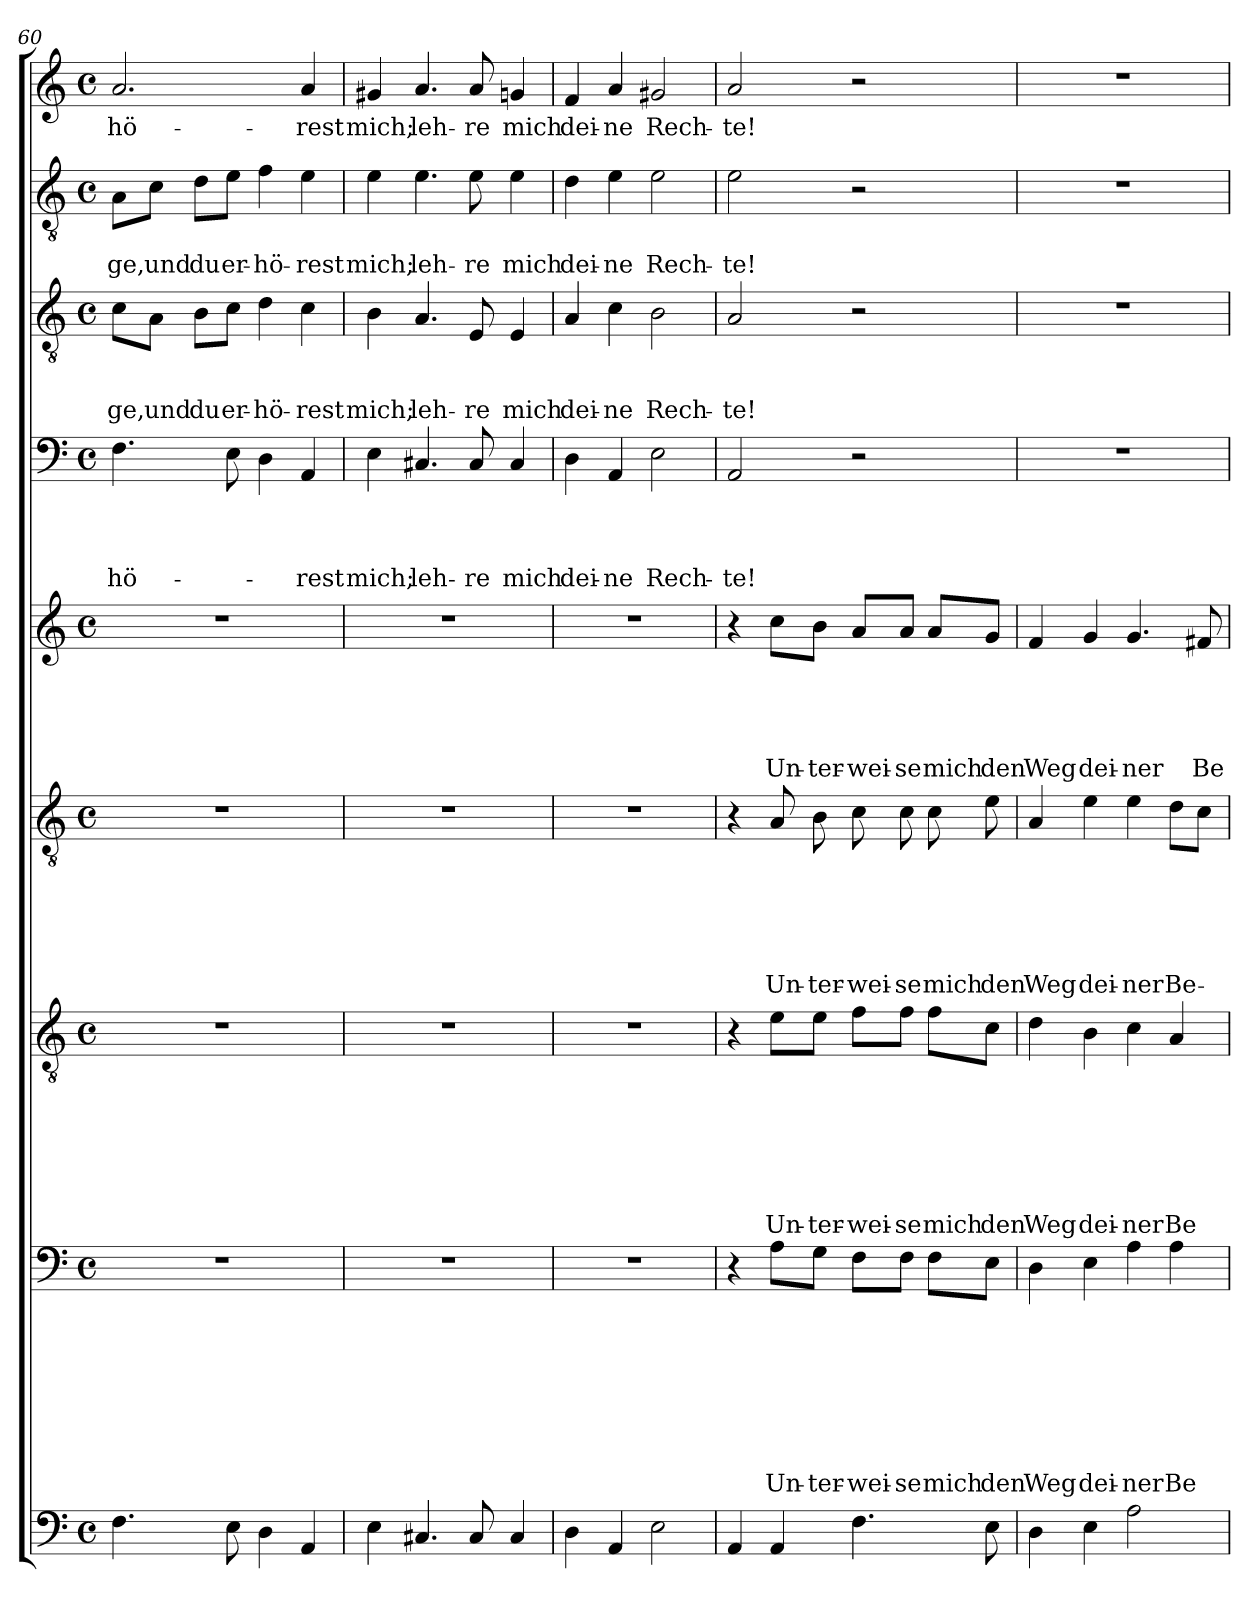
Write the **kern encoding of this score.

**kern	**kern	**text	**text	**text	**text	**text	**text	**text	**text	**kern	**text	**text	**text	**text	**text	**text	**text	**kern	**text	**text	**text	**text	**text	**text	**kern	**text	**text	**text	**text	**text	**kern	**text	**text	**text	**text	**kern	**text	**text	**text	**kern	**text	**text	**kern	**text
*part9	*part8	*part8	*part8	*part8	*part8	*part8	*part8	*part8	*part8	*part7	*part7	*part7	*part7	*part7	*part7	*part7	*part7	*part6	*part6	*part6	*part6	*part6	*part6	*part6	*part5	*part5	*part5	*part5	*part5	*part5	*part4	*part4	*part4	*part4	*part4	*part3	*part3	*part3	*part3	*part2	*part2	*part2	*part1	*part1
*staff9	*staff8	*staff8	*staff8	*staff8	*staff8	*staff8	*staff8	*staff8	*staff8	*staff7	*staff7	*staff7	*staff7	*staff7	*staff7	*staff7	*staff7	*staff6	*staff6	*staff6	*staff6	*staff6	*staff6	*staff6	*staff5	*staff5	*staff5	*staff5	*staff5	*staff5	*staff4	*staff4	*staff4	*staff4	*staff4	*staff3	*staff3	*staff3	*staff3	*staff2	*staff2	*staff2	*staff1	*staff1
!!LO:PB:g=z
*clefF4	*clefF4	*	*	*	*	*	*	*	*	*clefGv2	*	*	*	*	*	*	*	*clefGv2	*	*	*	*	*	*	*clefG2	*	*	*	*	*	*clefF4	*	*	*	*	*clefGv2	*	*	*	*clefGv2	*	*	*clefG2	*
*k[]	*k[]	*	*	*	*	*	*	*	*	*k[]	*	*	*	*	*	*	*	*k[]	*	*	*	*	*	*	*k[]	*	*	*	*	*	*k[]	*	*	*	*	*k[]	*	*	*	*k[]	*	*	*k[]	*
*C:	*C:	*	*	*	*	*	*	*	*	*C:	*	*	*	*	*	*	*	*C:	*	*	*	*	*	*	*C:	*	*	*	*	*	*C:	*	*	*	*	*C:	*	*	*	*C:	*	*	*C:	*
*M4/4	*M4/4	*	*	*	*	*	*	*	*	*M4/4	*	*	*	*	*	*	*	*M4/4	*	*	*	*	*	*	*M4/4	*	*	*	*	*	*M4/4	*	*	*	*	*M4/4	*	*	*	*M4/4	*	*	*M4/4	*
*met(c)	*met(c)	*	*	*	*	*	*	*	*	*met(c)	*	*	*	*	*	*	*	*met(c)	*	*	*	*	*	*	*met(c)	*	*	*	*	*	*met(c)	*	*	*	*	*met(c)	*	*	*	*met(c)	*	*	*met(c)	*
=60	=60	=60	=60	=60	=60	=60	=60	=60	=60	=60	=60	=60	=60	=60	=60	=60	=60	=60	=60	=60	=60	=60	=60	=60	=60	=60	=60	=60	=60	=60	=60	=60	=60	=60	=60	=60	=60	=60	=60	=60	=60	=60	=60	=60
!	!	!	!	!	!	!	!	!	!	!	!	!	!	!	!	!	!	!	!	!	!	!	!	!	!	!	!	!	!	!	!	!	!	!	!LO:LY:b	!	!	!	!LO:LY:b	!	!	!LO:LY:b	!	!LO:LY:b
4.F\	1r	.	.	.	.	.	.	.	.	1r	.	.	.	.	.	.	.	1r	.	.	.	.	.	.	1r	.	.	.	.	.	4.F\	.	.	.	-hö-	8c\L	.	.	-ge,	8A\L	.	-ge,	2.a/	-hö-
!	!	!	!	!	!	!	!	!	!	!	!	!	!	!	!	!	!	!	!	!	!	!	!	!	!	!	!	!	!	!	!	!	!	!	!	!	!	!	!LO:LY:b	!	!	!LO:LY:b	!	!
.	.	.	.	.	.	.	.	.	.	.	.	.	.	.	.	.	.	.	.	.	.	.	.	.	.	.	.	.	.	.	.	.	.	.	.	8A\J	.	.	und	8c\J	.	und	.	.
!	!	!	!	!	!	!	!	!	!	!	!	!	!	!	!	!	!	!	!	!	!	!	!	!	!	!	!	!	!	!	!	!	!	!	!	!	!	!	!LO:LY:b	!	!	!LO:LY:b	!	!
.	.	.	.	.	.	.	.	.	.	.	.	.	.	.	.	.	.	.	.	.	.	.	.	.	.	.	.	.	.	.	.	.	.	.	.	8B\L	.	.	du	8d\L	.	du	.	.
!	!	!	!	!	!	!	!	!	!	!	!	!	!	!	!	!	!	!	!	!	!	!	!	!	!	!	!	!	!	!	!	!	!	!	!	!	!	!	!LO:LY:b	!	!	!LO:LY:b	!	!
8E\	.	.	.	.	.	.	.	.	.	.	.	.	.	.	.	.	.	.	.	.	.	.	.	.	.	.	.	.	.	.	8E\	.	.	.	.	8c\J	.	.	er-	8e\J	.	er-	.	.
!	!	!	!	!	!	!	!	!	!	!	!	!	!	!	!	!	!	!	!	!	!	!	!	!	!	!	!	!	!	!	!	!	!	!	!	!	!	!	!LO:LY:b	!	!	!LO:LY:b	!	!
4D\	.	.	.	.	.	.	.	.	.	.	.	.	.	.	.	.	.	.	.	.	.	.	.	.	.	.	.	.	.	.	4D\	.	.	.	.	4d\	.	.	-hö-	4f\	.	-hö-	.	.
!	!	!	!	!	!	!	!	!	!	!	!	!	!	!	!	!	!	!	!	!	!	!	!	!	!	!	!	!	!	!	!	!	!	!	!LO:LY:b	!	!	!	!LO:LY:b	!	!	!LO:LY:b	!	!LO:LY:b
4AA/	.	.	.	.	.	.	.	.	.	.	.	.	.	.	.	.	.	.	.	.	.	.	.	.	.	.	.	.	.	.	4AA/	.	.	.	-rest	4c\	.	.	-rest	4e\	.	-rest	4a/	-rest
=61	=61	=61	=61	=61	=61	=61	=61	=61	=61	=61	=61	=61	=61	=61	=61	=61	=61	=61	=61	=61	=61	=61	=61	=61	=61	=61	=61	=61	=61	=61	=61	=61	=61	=61	=61	=61	=61	=61	=61	=61	=61	=61	=61	=61
!	!	!	!	!	!	!	!	!	!	!	!	!	!	!	!	!	!	!	!	!	!	!	!	!	!	!	!	!	!	!	!	!	!	!	!LO:LY:b	!	!	!	!LO:LY:b	!	!	!LO:LY:b	!	!LO:LY:b
4E\	1r	.	.	.	.	.	.	.	.	1r	.	.	.	.	.	.	.	1r	.	.	.	.	.	.	1r	.	.	.	.	.	4E\	.	.	.	mich;	4B\	.	.	mich;	4e\	.	mich;	4g#X/	mich;
!	!	!	!	!	!	!	!	!	!	!	!	!	!	!	!	!	!	!	!	!	!	!	!	!	!	!	!	!	!	!	!	!	!	!	!LO:LY:b	!	!	!	!LO:LY:b	!	!	!LO:LY:b	!	!LO:LY:b
4.C#X/	.	.	.	.	.	.	.	.	.	.	.	.	.	.	.	.	.	.	.	.	.	.	.	.	.	.	.	.	.	.	4.C#X/	.	.	.	leh-	4.A/	.	.	leh-	4.e\	.	leh-	4.a/	leh-
!	!	!	!	!	!	!	!	!	!	!	!	!	!	!	!	!	!	!	!	!	!	!	!	!	!	!	!	!	!	!	!	!	!	!	!LO:LY:b	!	!	!	!LO:LY:b	!	!	!LO:LY:b	!	!LO:LY:b
8C#/	.	.	.	.	.	.	.	.	.	.	.	.	.	.	.	.	.	.	.	.	.	.	.	.	.	.	.	.	.	.	8C#/	.	.	.	-re	8E/	.	.	-re	8e\	.	-re	8a/	-re
!	!	!	!	!	!	!	!	!	!	!	!	!	!	!	!	!	!	!	!	!	!	!	!	!	!	!	!	!	!	!	!	!	!	!	!LO:LY:b	!	!	!	!LO:LY:b	!	!	!LO:LY:b	!	!LO:LY:b
4C#/	.	.	.	.	.	.	.	.	.	.	.	.	.	.	.	.	.	.	.	.	.	.	.	.	.	.	.	.	.	.	4C#/	.	.	.	mich	4E/	.	.	mich	4e\	.	mich	4gn/	mich
=62	=62	=62	=62	=62	=62	=62	=62	=62	=62	=62	=62	=62	=62	=62	=62	=62	=62	=62	=62	=62	=62	=62	=62	=62	=62	=62	=62	=62	=62	=62	=62	=62	=62	=62	=62	=62	=62	=62	=62	=62	=62	=62	=62	=62
!	!	!	!	!	!	!	!	!	!	!	!	!	!	!	!	!	!	!	!	!	!	!	!	!	!	!	!	!	!	!	!	!	!	!	!LO:LY:b	!	!	!	!LO:LY:b	!	!	!LO:LY:b	!	!LO:LY:b
4D\	1r	.	.	.	.	.	.	.	.	1r	.	.	.	.	.	.	.	1r	.	.	.	.	.	.	1r	.	.	.	.	.	4D\	.	.	.	dei-	4A/	.	.	dei-	4d\	.	dei-	4f/	dei-
!	!	!	!	!	!	!	!	!	!	!	!	!	!	!	!	!	!	!	!	!	!	!	!	!	!	!	!	!	!	!	!	!	!	!	!LO:LY:b	!	!	!	!LO:LY:b	!	!	!LO:LY:b	!	!LO:LY:b
4AA/	.	.	.	.	.	.	.	.	.	.	.	.	.	.	.	.	.	.	.	.	.	.	.	.	.	.	.	.	.	.	4AA/	.	.	.	-ne	4c\	.	.	-ne	4e\	.	-ne	4a/	-ne
!	!	!	!	!	!	!	!	!	!	!	!	!	!	!	!	!	!	!	!	!	!	!	!	!	!	!	!	!	!	!	!	!	!	!	!LO:LY:b	!	!	!	!LO:LY:b	!	!	!LO:LY:b	!	!LO:LY:b
2E\	.	.	.	.	.	.	.	.	.	.	.	.	.	.	.	.	.	.	.	.	.	.	.	.	.	.	.	.	.	.	2E\	.	.	.	Rech-	2B\	.	.	Rech-	2e\	.	Rech-	2g#X/	Rech-
=63	=63	=63	=63	=63	=63	=63	=63	=63	=63	=63	=63	=63	=63	=63	=63	=63	=63	=63	=63	=63	=63	=63	=63	=63	=63	=63	=63	=63	=63	=63	=63	=63	=63	=63	=63	=63	=63	=63	=63	=63	=63	=63	=63	=63
!	!	!	!	!	!	!	!	!	!	!	!	!	!	!	!	!	!	!	!	!	!	!	!	!	!	!	!	!	!	!	!	!	!	!	!LO:LY:b	!	!	!	!LO:LY:b	!	!	!LO:LY:b	!	!LO:LY:b
4AA/	4r	.	.	.	.	.	.	.	.	4r	.	.	.	.	.	.	.	4r	.	.	.	.	.	.	4r	.	.	.	.	.	2AA/	.	.	.	-te!	2A/	.	.	-te!	2e\	.	-te!	2a/	-te!
!	!	!	!	!	!	!	!	!	!LO:LY:b	!	!	!	!	!	!	!	!LO:LY:b	!	!	!	!	!	!	!LO:LY:b	!	!	!	!	!	!LO:LY:b	!	!	!	!	!	!	!	!	!	!	!	!	!	!
4AA/	8A\L	.	.	.	.	.	.	.	Un-	8e\L	.	.	.	.	.	.	Un-	8A/	.	.	.	.	.	Un-	8cc\L	.	.	.	.	Un-	.	.	.	.	.	.	.	.	.	.	.	.	.	.
!	!	!	!	!	!	!	!	!	!LO:LY:b	!	!	!	!	!	!	!	!LO:LY:b	!	!	!	!	!	!	!LO:LY:b	!	!	!	!	!	!LO:LY:b	!	!	!	!	!	!	!	!	!	!	!	!	!	!
.	8G\J	.	.	.	.	.	.	.	-ter-	8e\J	.	.	.	.	.	.	-ter-	8B\	.	.	.	.	.	-ter-	8b\J	.	.	.	.	-ter-	.	.	.	.	.	.	.	.	.	.	.	.	.	.
!	!	!	!	!	!	!	!	!	!LO:LY:b	!	!	!	!	!	!	!	!LO:LY:b	!	!	!	!	!	!	!LO:LY:b	!	!	!	!	!	!LO:LY:b	!	!	!	!	!	!	!	!	!	!	!	!	!	!
4.F\	8F\L	.	.	.	.	.	.	.	-wei-	8f\L	.	.	.	.	.	.	-wei-	8c\	.	.	.	.	.	-wei-	8a/L	.	.	.	.	-wei-	2r	.	.	.	.	2r	.	.	.	2r	.	.	2r	.
!	!	!	!	!	!	!	!	!	!LO:LY:b	!	!	!	!	!	!	!	!LO:LY:b	!	!	!	!	!	!	!LO:LY:b	!	!	!	!	!	!LO:LY:b	!	!	!	!	!	!	!	!	!	!	!	!	!	!
.	8F\J	.	.	.	.	.	.	.	-se	8f\J	.	.	.	.	.	.	-se	8c\	.	.	.	.	.	-se	8a/J	.	.	.	.	-se	.	.	.	.	.	.	.	.	.	.	.	.	.	.
!	!	!	!	!	!	!	!	!	!LO:LY:b	!	!	!	!	!	!	!	!LO:LY:b	!	!	!	!	!	!	!LO:LY:b	!	!	!	!	!	!LO:LY:b	!	!	!	!	!	!	!	!	!	!	!	!	!	!
.	8F\L	.	.	.	.	.	.	.	mich	8f\L	.	.	.	.	.	.	mich	8c\	.	.	.	.	.	mich	8a/L	.	.	.	.	mich	.	.	.	.	.	.	.	.	.	.	.	.	.	.
!	!	!	!	!	!	!	!	!	!LO:LY:b	!	!	!	!	!	!	!	!LO:LY:b	!	!	!	!	!	!	!LO:LY:b	!	!	!	!	!	!LO:LY:b	!	!	!	!	!	!	!	!	!	!	!	!	!	!
8E\	8E\J	.	.	.	.	.	.	.	den	8c\J	.	.	.	.	.	.	den	8e\	.	.	.	.	.	den	8g/J	.	.	.	.	den	.	.	.	.	.	.	.	.	.	.	.	.	.	.
=64	=64	=64	=64	=64	=64	=64	=64	=64	=64	=64	=64	=64	=64	=64	=64	=64	=64	=64	=64	=64	=64	=64	=64	=64	=64	=64	=64	=64	=64	=64	=64	=64	=64	=64	=64	=64	=64	=64	=64	=64	=64	=64	=64	=64
!	!	!	!	!	!	!	!	!	!LO:LY:b	!	!	!	!	!	!	!	!LO:LY:b	!	!	!	!	!	!	!LO:LY:b	!	!	!	!	!	!LO:LY:b	!	!	!	!	!	!	!	!	!	!	!	!	!	!
4D\	4D\	.	.	.	.	.	.	.	Weg	4d\	.	.	.	.	.	.	Weg	4A/	.	.	.	.	.	Weg	4f/	.	.	.	.	Weg	1r	.	.	.	.	1r	.	.	.	1r	.	.	1r	.
!	!	!	!	!	!	!	!	!	!LO:LY:b	!	!	!	!	!	!	!	!LO:LY:b	!	!	!	!	!	!	!LO:LY:b	!	!	!	!	!	!LO:LY:b	!	!	!	!	!	!	!	!	!	!	!	!	!	!
4E\	4E\	.	.	.	.	.	.	.	dei-	4B\	.	.	.	.	.	.	dei-	4e\	.	.	.	.	.	dei-	4g/	.	.	.	.	dei-	.	.	.	.	.	.	.	.	.	.	.	.	.	.
!	!	!	!	!	!	!	!	!	!LO:LY:b	!	!	!	!	!	!	!	!LO:LY:b	!	!	!	!	!	!	!LO:LY:b	!	!	!	!	!	!LO:LY:b	!	!	!	!	!	!	!	!	!	!	!	!	!	!
2A\	4A\	.	.	.	.	.	.	.	-ner	4c\	.	.	.	.	.	.	-ner	4e\	.	.	.	.	.	-ner	4.g/	.	.	.	.	-ner	.	.	.	.	.	.	.	.	.	.	.	.	.	.
!	!	!	!	!	!	!	!	!	!LO:LY:b	!	!	!	!	!	!	!	!LO:LY:b	!	!	!	!	!	!	!LO:LY:b	!	!	!	!	!	!	!	!	!	!	!	!	!	!	!	!	!	!	!	!
.	4A\	.	.	.	.	.	.	.	Be-	4A/	.	.	.	.	.	.	Be-	8d\L	.	.	.	.	.	Be-	.	.	.	.	.	.	.	.	.	.	.	.	.	.	.	.	.	.	.	.
!	!	!	!	!	!	!	!	!	!	!	!	!	!	!	!	!	!	!	!	!	!	!	!	!	!	!	!	!	!	!LO:LY:b	!	!	!	!	!	!	!	!	!	!	!	!	!	!
.	.	.	.	.	.	.	.	.	.	.	.	.	.	.	.	.	.	8c\J	.	.	.	.	.	.	8f#X/	.	.	.	.	Be-	.	.	.	.	.	.	.	.	.	.	.	.	.	.
=	=	=	=	=	=	=	=	=	=	=	=	=	=	=	=	=	=	=	=	=	=	=	=	=	=	=	=	=	=	=	=	=	=	=	=	=	=	=	=	=	=	=	=	=
*-	*-	*-	*-	*-	*-	*-	*-	*-	*-	*-	*-	*-	*-	*-	*-	*-	*-	*-	*-	*-	*-	*-	*-	*-	*-	*-	*-	*-	*-	*-	*-	*-	*-	*-	*-	*-	*-	*-	*-	*-	*-	*-	*-	*-
